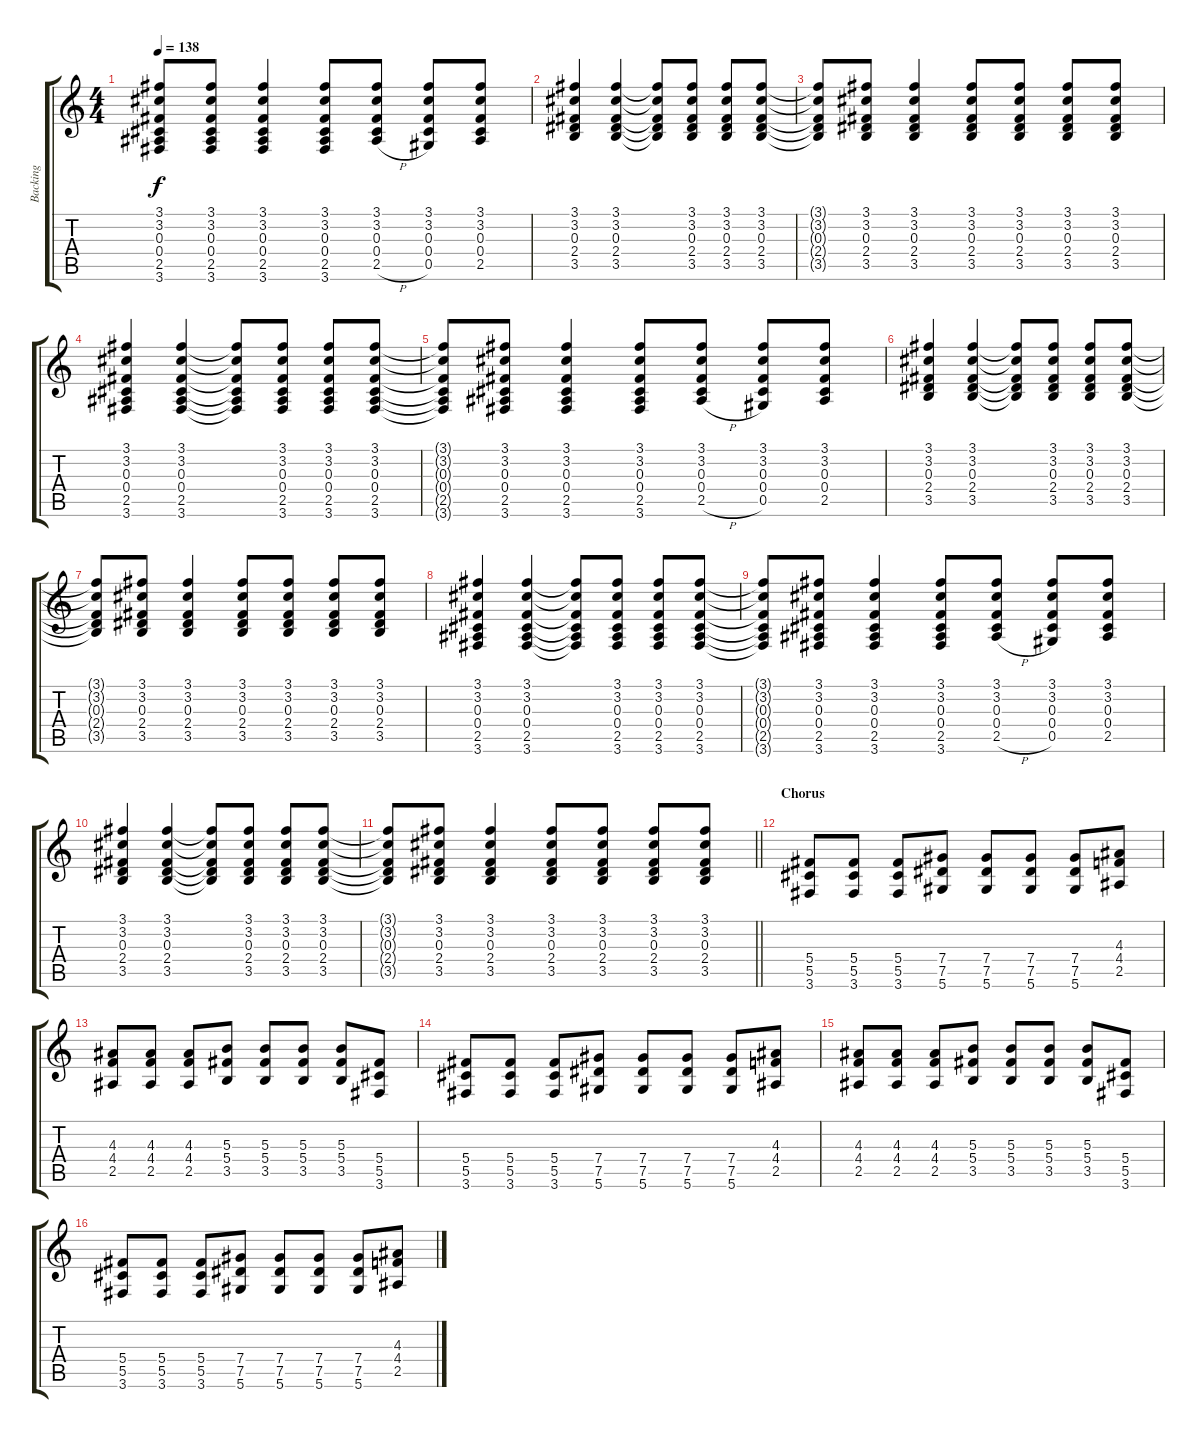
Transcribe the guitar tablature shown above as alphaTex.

\track ("Backing" "Backing") {instrument acousticguitarsteel}
\staff {score tabs}
\tuning (Eb4 Bb3 Gb3 Db3 Ab2 Eb2) {hide}
\ts (4 4)
\tempo 138
\clef g2
\ks c
(3.1{t} 3.2{t} 0.3{t} 0.4{t} 2.5{t} 3.6{t}).8{dy f} (3.1 3.2 0.3 0.4 2.5 3.6).8 (3.1 3.2 0.3 0.4 2.5 3.6).4 (3.1 3.2 0.3 0.4 2.5 3.6).8 (3.1 3.2 0.3 0.4 2.5{h}).8 (3.1 3.2 0.3 0.4 0.5).8 (3.1 3.2 0.3 0.4 2.5).8 |
(3.1 3.2 0.3 2.4 3.5).4 (3.1 3.2 0.3 2.4 3.5).4 (3.1{t} 3.2{t} 0.3{t} 2.4{t} 3.5{t}).8 (3.1 3.2 0.3 2.4 3.5).8 (3.1 3.2 0.3 2.4 3.5).8 (3.1 3.2 0.3 2.4 3.5).8 |
(3.1{t} 3.2{t} 0.3{t} 2.4{t} 3.5{t}).8 (3.1 3.2 0.3 2.4 3.5).8 (3.1 3.2 0.3 2.4 3.5).4 (3.1 3.2 0.3 2.4 3.5).8 (3.1 3.2 0.3 2.4 3.5).8 (3.1 3.2 0.3 2.4 3.5).8 (3.1 3.2 0.3 2.4 3.5).8 |
(3.1 3.2 0.3 0.4 2.5 3.6).4 (3.1 3.2 0.3 0.4 2.5 3.6).4 (3.1{t} 3.2{t} 0.3{t} 0.4{t} 2.5{t} 3.6{t}).8 (3.1 3.2 0.3 0.4 2.5 3.6).8 (3.1 3.2 0.3 0.4 2.5 3.6).8 (3.1 3.2 0.3 0.4 2.5 3.6).8 |
(3.1{t} 3.2{t} 0.3{t} 0.4{t} 2.5{t} 3.6{t}).8 (3.1 3.2 0.3 0.4 2.5 3.6).8 (3.1 3.2 0.3 0.4 2.5 3.6).4 (3.1 3.2 0.3 0.4 2.5 3.6).8 (3.1 3.2 0.3 0.4 2.5{h}).8 (3.1 3.2 0.3 0.4 0.5).8 (3.1 3.2 0.3 0.4 2.5).8 |
(3.1 3.2 0.3 2.4 3.5).4 (3.1 3.2 0.3 2.4 3.5).4 (3.1{t} 3.2{t} 0.3{t} 2.4{t} 3.5{t}).8 (3.1 3.2 0.3 2.4 3.5).8 (3.1 3.2 0.3 2.4 3.5).8 (3.1 3.2 0.3 2.4 3.5).8 |
(3.1{t} 3.2{t} 0.3{t} 2.4{t} 3.5{t}).8 (3.1 3.2 0.3 2.4 3.5).8 (3.1 3.2 0.3 2.4 3.5).4 (3.1 3.2 0.3 2.4 3.5).8 (3.1 3.2 0.3 2.4 3.5).8 (3.1 3.2 0.3 2.4 3.5).8 (3.1 3.2 0.3 2.4 3.5).8 |
(3.1 3.2 0.3 0.4 2.5 3.6).4 (3.1 3.2 0.3 0.4 2.5 3.6).4 (3.1{t} 3.2{t} 0.3{t} 0.4{t} 2.5{t} 3.6{t}).8 (3.1 3.2 0.3 0.4 2.5 3.6).8 (3.1 3.2 0.3 0.4 2.5 3.6).8 (3.1 3.2 0.3 0.4 2.5 3.6).8 |
(3.1{t} 3.2{t} 0.3{t} 0.4{t} 2.5{t} 3.6{t}).8 (3.1 3.2 0.3 0.4 2.5 3.6).8 (3.1 3.2 0.3 0.4 2.5 3.6).4 (3.1 3.2 0.3 0.4 2.5 3.6).8 (3.1 3.2 0.3 0.4 2.5{h}).8 (3.1 3.2 0.3 0.4 0.5).8 (3.1 3.2 0.3 0.4 2.5).8 |
(3.1 3.2 0.3 2.4 3.5).4 (3.1 3.2 0.3 2.4 3.5).4 (3.1{t} 3.2{t} 0.3{t} 2.4{t} 3.5{t}).8 (3.1 3.2 0.3 2.4 3.5).8 (3.1 3.2 0.3 2.4 3.5).8 (3.1 3.2 0.3 2.4 3.5).8 |
\barLineRight lightlight
(3.1{t} 3.2{t} 0.3{t} 2.4{t} 3.5{t}).8 (3.1 3.2 0.3 2.4 3.5).8 (3.1 3.2 0.3 2.4 3.5).4 (3.1 3.2 0.3 2.4 3.5).8 (3.1 3.2 0.3 2.4 3.5).8 (3.1 3.2 0.3 2.4 3.5).8 (3.1 3.2 0.3 2.4 3.5).8 |
\section ("" "Chorus")
(5.4 5.5 3.6).8 (5.4 5.5 3.6).8 (5.4 5.5 3.6).8 (7.4 7.5 5.6).8 (7.4 7.5 5.6).8 (7.4 7.5 5.6).8 (7.4 7.5 5.6).8 (4.3 4.4 2.5).8 |
(4.3 4.4 2.5).8 (4.3 4.4 2.5).8 (4.3 4.4 2.5).8 (5.3 5.4 3.5).8 (5.3 5.4 3.5).8 (5.3 5.4 3.5).8 (5.3 5.4 3.5).8 (5.4 5.5 3.6).8 |
(5.4 5.5 3.6).8 (5.4 5.5 3.6).8 (5.4 5.5 3.6).8 (7.4 7.5 5.6).8 (7.4 7.5 5.6).8 (7.4 7.5 5.6).8 (7.4 7.5 5.6).8 (4.3 4.4 2.5).8 |
(4.3 4.4 2.5).8 (4.3 4.4 2.5).8 (4.3 4.4 2.5).8 (5.3 5.4 3.5).8 (5.3 5.4 3.5).8 (5.3 5.4 3.5).8 (5.3 5.4 3.5).8 (5.4 5.5 3.6).8 |
(5.4 5.5 3.6).8 (5.4 5.5 3.6).8 (5.4 5.5 3.6).8 (7.4 7.5 5.6).8 (7.4 7.5 5.6).8 (7.4 7.5 5.6).8 (7.4 7.5 5.6).8 (4.3 4.4 2.5).8
